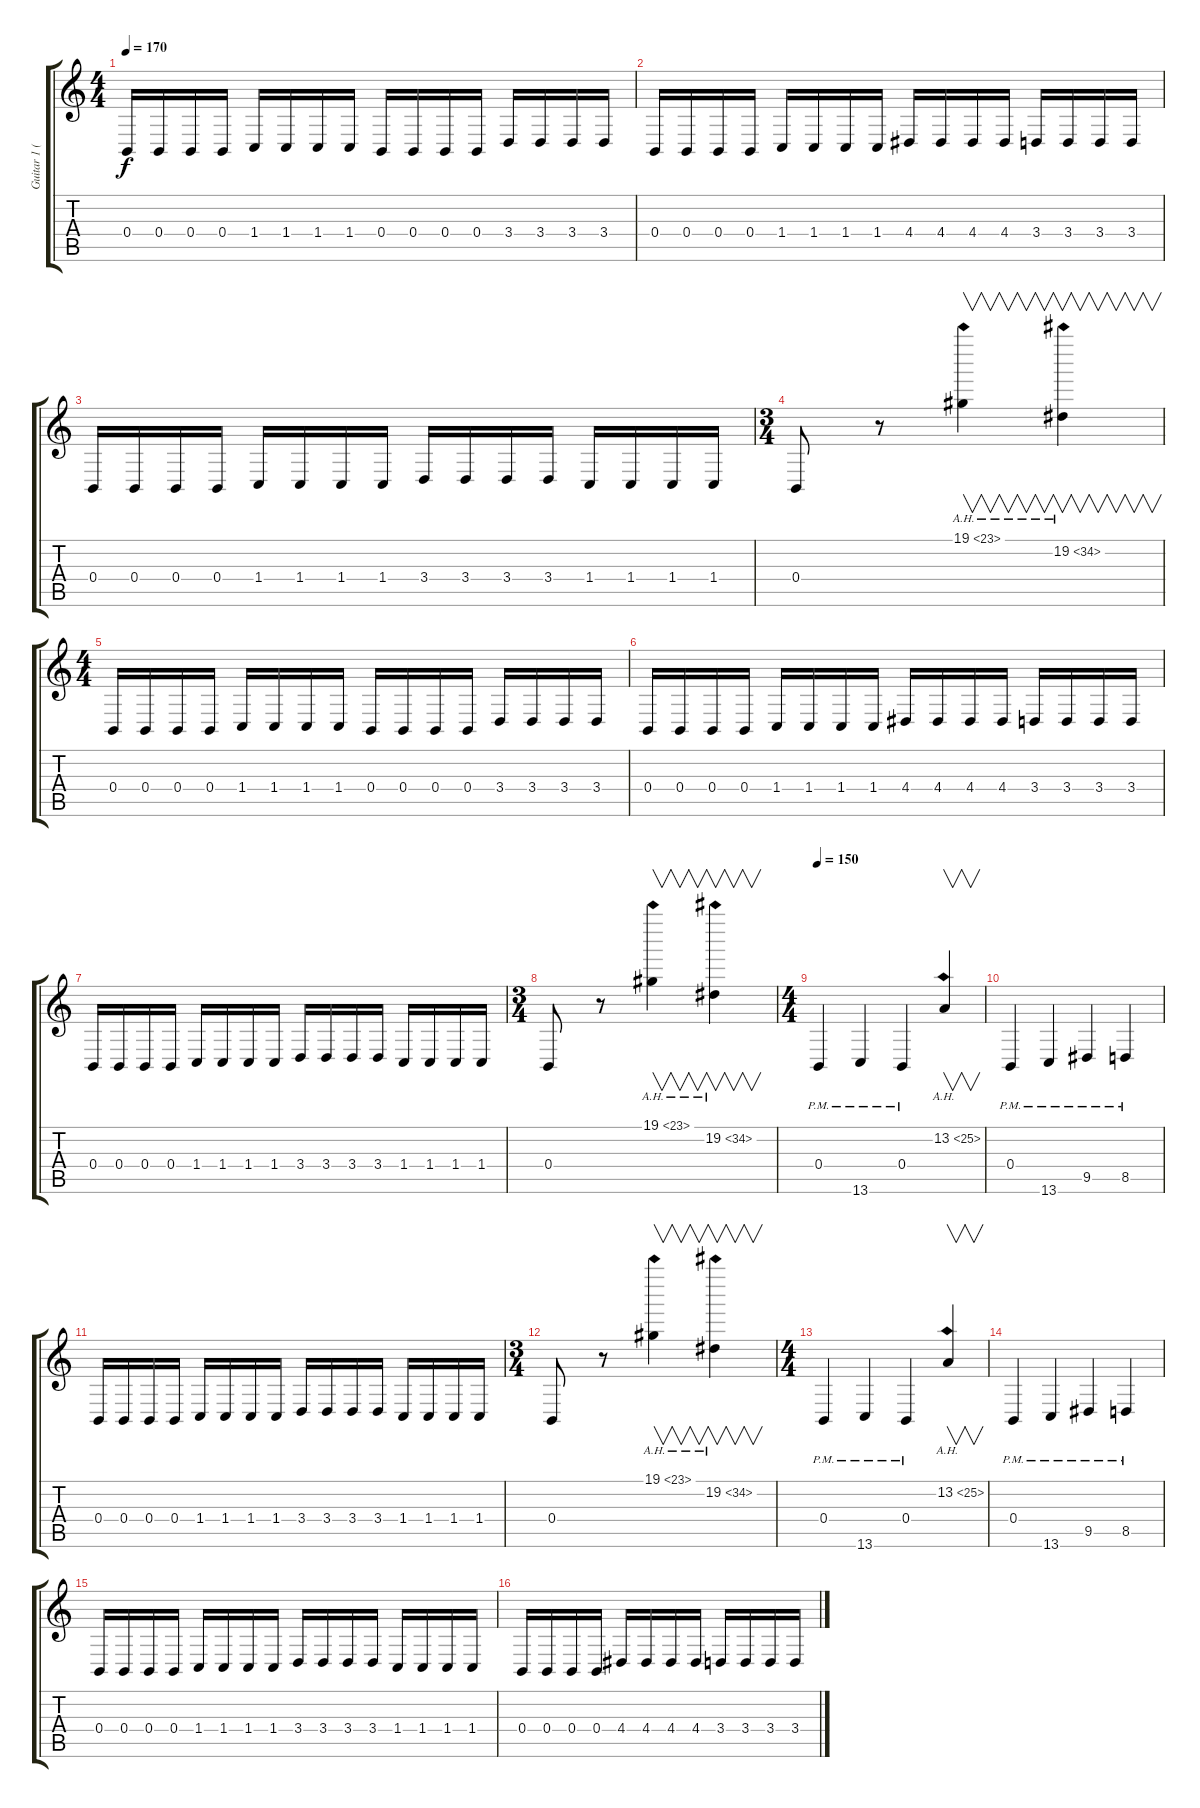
\track ("Guitar 1 (Right)" "Guitar 1 (") {solo instrument brightacousticpiano}
\staff {score tabs}
\tuning (Db4 Ab3 E3 B2 Gb2 B1) {hide}
\ts (4 4)
\tempo 170
\clef g2
\ks c
0.4.16{dy f} 0.4.16 0.4.16 0.4.16 1.4.16 1.4.16 1.4.16 1.4.16 0.4.16 0.4.16 0.4.16 0.4.16 3.4.16 3.4.16 3.4.16 3.4.16 |
0.4.16 0.4.16 0.4.16 0.4.16 1.4.16 1.4.16 1.4.16 1.4.16 4.4.16 4.4.16 4.4.16 4.4.16 3.4.16 3.4.16 3.4.16 3.4.16 |
0.4.16 0.4.16 0.4.16 0.4.16 1.4.16 1.4.16 1.4.16 1.4.16 3.4.16 3.4.16 3.4.16 3.4.16 1.4.16 1.4.16 1.4.16 1.4.16 |
\ts (3 4)
0.4.8 r.8 19.1{ah 4}.4{v} 19.2{ah 15}.4{v} |
\ts (4 4)
0.4.16 0.4.16 0.4.16 0.4.16 1.4.16 1.4.16 1.4.16 1.4.16 0.4.16 0.4.16 0.4.16 0.4.16 3.4.16 3.4.16 3.4.16 3.4.16 |
0.4.16 0.4.16 0.4.16 0.4.16 1.4.16 1.4.16 1.4.16 1.4.16 4.4.16 4.4.16 4.4.16 4.4.16 3.4.16 3.4.16 3.4.16 3.4.16 |
0.4.16 0.4.16 0.4.16 0.4.16 1.4.16 1.4.16 1.4.16 1.4.16 3.4.16 3.4.16 3.4.16 3.4.16 1.4.16 1.4.16 1.4.16 1.4.16 |
\ts (3 4)
0.4.8 r.8 19.1{ah 4}.4{v} 19.2{ah 15}.4{v} |
\ts (4 4)
\tempo 150
0.4{pm}.4 13.6{pm}.4 0.4{pm}.4 13.2{ah 12}.4{v} |
0.4{pm}.4 13.6{pm}.4 9.5{pm}.4 8.5{pm}.4 |
0.4.16 0.4.16 0.4.16 0.4.16 1.4.16 1.4.16 1.4.16 1.4.16 3.4.16 3.4.16 3.4.16 3.4.16 1.4.16 1.4.16 1.4.16 1.4.16 |
\ts (3 4)
0.4.8 r.8 19.1{ah 4}.4{v} 19.2{ah 15}.4{v} |
\ts (4 4)
0.4{pm}.4 13.6{pm}.4 0.4{pm}.4 13.2{ah 12}.4{v} |
0.4{pm}.4 13.6{pm}.4 9.5{pm}.4 8.5{pm}.4 |
0.4.16 0.4.16 0.4.16 0.4.16 1.4.16 1.4.16 1.4.16 1.4.16 3.4.16 3.4.16 3.4.16 3.4.16 1.4.16 1.4.16 1.4.16 1.4.16 |
0.4.16 0.4.16 0.4.16 0.4.16 4.4.16 4.4.16 4.4.16 4.4.16 3.4.16 3.4.16 3.4.16 3.4.16
